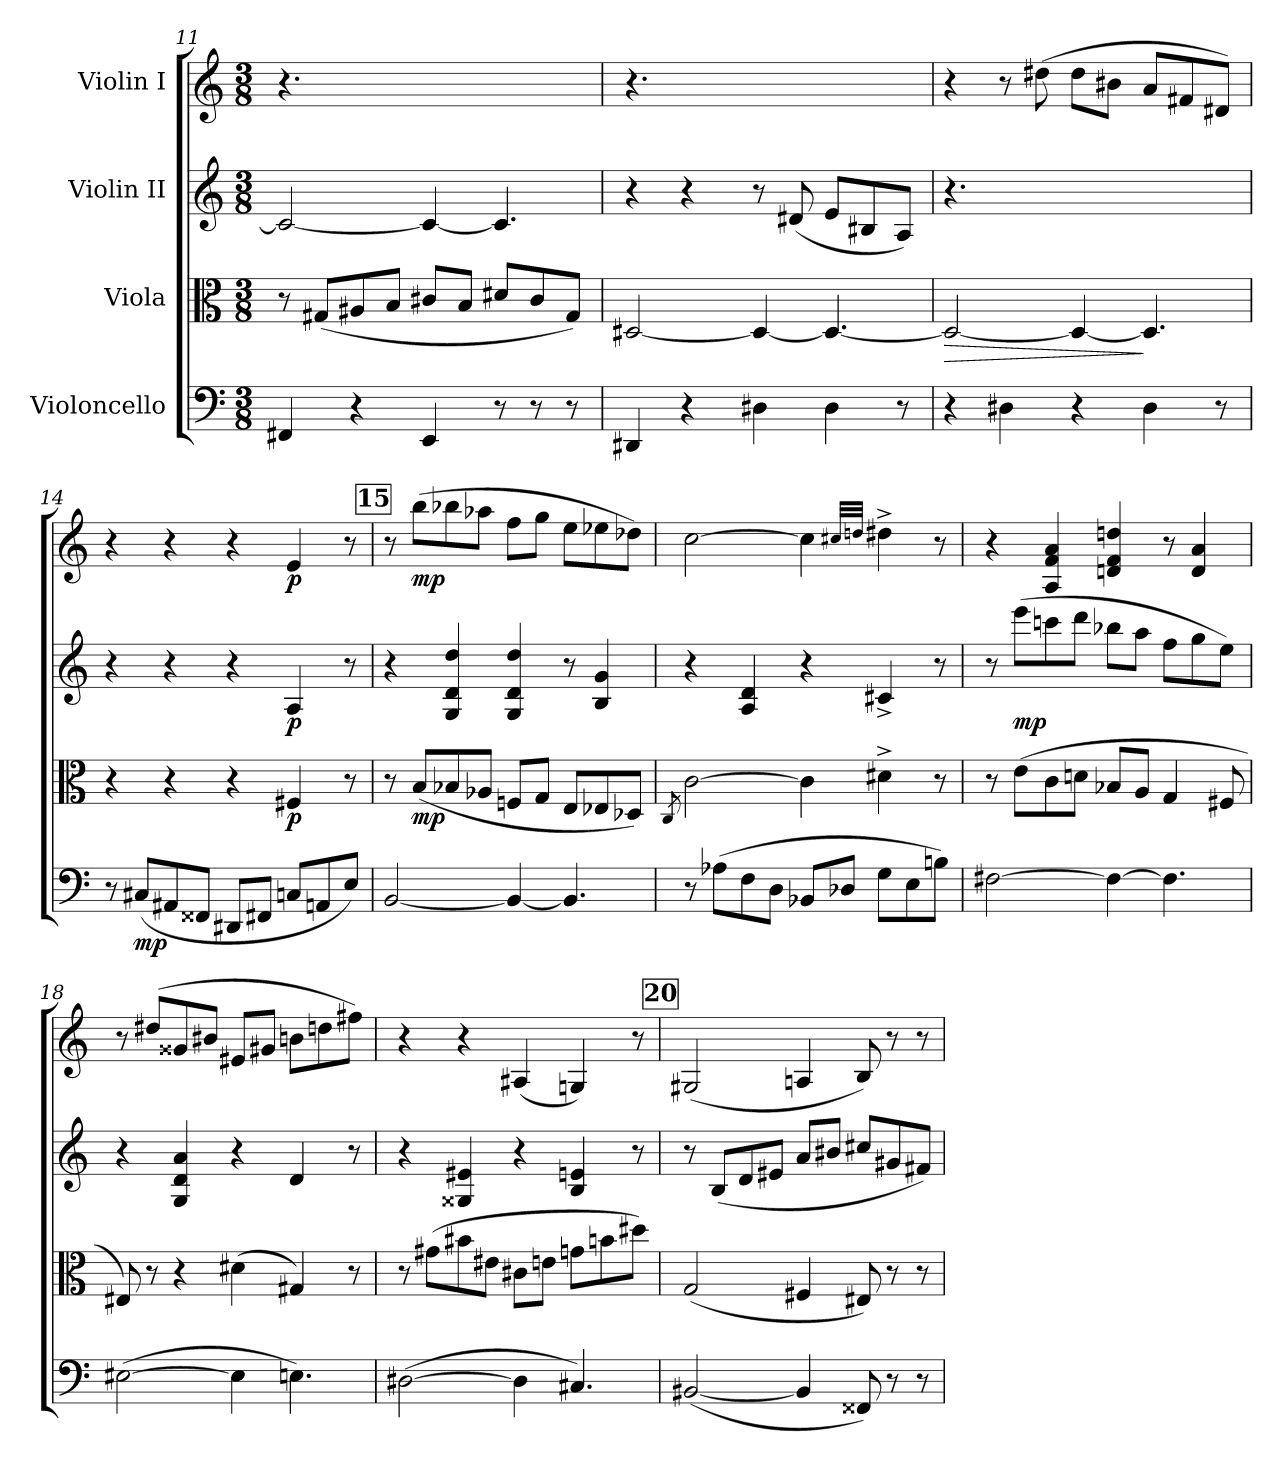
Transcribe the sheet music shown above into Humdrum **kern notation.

**kern	**dynam	**kern	**dynam	**kern	**dynam	**kern	**dynam
*part4	*part4	*part3	*part3	*part2	*part2	*part1	*part1
*staff4	*staff4	*staff3	*staff3	*staff2	*staff2	*staff1	*staff1
*I"Violoncello	*	*I"Viola	*	*I"Violin II	*	*I"Violin I	*
!!LO:PB:g=z
*clefF4	*	*clefC3	*	*clefG2	*	*clefG2	*
*k[]	*	*k[]	*	*k[]	*	*k[]	*
*M3/8	*	*M3/8	*	*M3/8	*	*M3/8	*
=11	=11	=11	=11	=11	=11	=11	=11
4FF#X/	.	8r	.	2c#/_	.	4.r	.
.	.	(<8G#X/L	.	.	.	.	.
4r	.	8A#X/	.	.	.	.	.
.	.	8B/J	.	.	.	2.ryy	.
4EE/	.	8c#X/L	.	4c#/_	.	.	.
.	.	8B/J	.	.	.	.	.
8r	.	8d#X/L	.	4.c#/]	.	.	.
8r	.	8c#/	.	.	.	.	.
8r	.	8G#/J)	.	.	.	.	.
=12	=12	=12	=12	=12	=12	=12	=12
4DD#X/	.	[2D#X/	.	4r	.	4.r	.
4r	.	.	.	4r	.	.	.
.	.	.	.	.	.	2.ryy	.
4D#X\	.	4D#/_	.	8r	.	.	.
.	.	.	.	(<8d#X/	.	.	.
4D#\	.	4.D#/_	.	8e/L	.	.	.
.	.	.	.	8B#X/	.	.	.
8r	.	.	.	8A/J)	.	.	.
=13	=13	=13	=13	=13	=13	=13	=13
!	!	!	!LO:HP:b	!	!	!	!
4r	.	2D#/_	>	4.r	.	4r	.
4D#X\	.	.	.	.	.	8r	.
!	!	!	!	!	!	!	!LO:DY:b
!	!	!	!	!	!	!	!LO:DY:n=1:b
.	.	.	.	2.ryy	.	(>8dd#X\	other-dynamics p
4r	.	4D#/_	.	.	.	8dd#\L	.
.	.	.	.	.	.	8b#X\J	.
4D#\	.	4.D#/]	]	.	.	8a/L	.
.	.	.	.	.	.	8f#X/	.
8r	.	.	.	.	.	8d#X/J)	.
!!LO:LB:g=z
=14	=14	=14	=14	=14	=14	=14	=14
8r	.	4r	.	4r	.	4r	.
!	!LO:DY:b	!	!	!	!	!	!
(<8C#X/L	mp	.	.	.	.	.	.
8AA#X/	.	4r	.	4r	.	4r	.
8FF##X/J	.	.	.	.	.	.	.
8DD#X/L	.	4r	.	4r	.	4r	.
8FF#X/J	.	.	.	.	.	.	.
!	!	!	!LO:DY:b	!	!LO:DY:b	!	!LO:DY:b
8Cn/L	.	4F#X/	p	4A/	p	4e/	p
8AAn/	.	.	.	.	.	.	.
8E/J)	.	8r	.	8r	.	8r	.
!!LO:REH:place=s1:a:fs=14:t=15
=15	=15	=15	=15	=15	=15	=15	=15
[2BB/	.	8r	.	4r	.	8r	.
!	!	!	!LO:DY:b	!	!	!	!LO:DY:b
.	.	(<8B/L	mp	.	.	(>8bb\L	mp
.	.	8B-X/	.	4G/ 4d/ 4dd/	.	8bb-X\	.
.	.	8A-X/J	.	.	.	8aa-X\J	.
4BB/_	.	8Fni/L	.	4G/ 4d/ 4dd/	.	8ff\L	.
.	.	8G/J	.	.	.	8gg\J	.
4.BB/]	.	8E/L	.	8r	.	8ee\L	.
.	.	8E-X/	.	4B/ 4g/	.	8ee-X\	.
.	.	8D-X/J)	.	.	.	8dd-X\J)	.
=16	=16	=16	=16	=16	=16	=16	=16
.	.	8qC/	.	.	.	.	.
8r	.	[2c\	.	4r	.	[2cc\	.
(>8A-X\L	.	.	.	.	.	.	.
8F\	.	.	.	4A/ 4d/	.	.	.
8D\J	.	.	.	.	.	.	.
8BB-X/L	.	4c\]	.	4r	.	4cc\]	.
8D-X/J	.	.	.	.	.	.	.
.	.	.	.	.	.	32qcc#X/LLL	.
.	.	.	.	.	.	32qddni/JJJ	.
8G\L	.	4d#X^\	.	4c#X^/	.	4dd#X^\	.
8E\	.	.	.	.	.	.	.
8Bni\J)	.	8r	.	8r	.	8r	.
!!LO:LB:g=z
=17	=17	=17	=17	=17	=17	=17	=17
[2F#X\	.	8r	.	8r	.	4r	.
!	!	!	!	!	!LO:DY:b	!	!
.	.	(>8e\L	.	(>8eee\L	mp	.	.
.	.	8c\	.	8cccni\	.	4A/ 4f/ 4a/	.
.	.	8dni\J	.	8ddd\J	.	.	.
4F#\_	.	8B-X/L	.	8bb-X\L	.	4dni/ 4f/ 4ddni/	.
.	.	8A/J	.	8aa\J	.	.	.
4.F#\]	.	4G/	.	8ff\L	.	8r	.
.	.	.	.	8gg\	.	4d/ 4a/	.
.	.	8F#X/	.	8ee\J)	.	.	.
=18	=18	=18	=18	=18	=18	=18	=18
(>[2E#X\	.	8E#X/)	.	4r	.	8r	.
.	.	8r	.	.	.	(>8dd#X/L	.
.	.	4r	.	4G/ 4d/ 4a/	.	8g##X/	.
.	.	.	.	.	.	8b#X/J	.
4E#\]	.	(>4d#X\	.	4r	.	8e#X/L	.
.	.	.	.	.	.	8g#X/J	.
4.En\)	.	4G#X/)	.	4d/	.	8bn\L	.
.	.	.	.	.	.	8ddn\	.
.	.	8r	.	8r	.	8ff#X\J)	.
!!LO:PB:g=z
=19	=19	=19	=19	=19	=19	=19	=19
(>[2D#X\	.	8r	.	4r	.	4r	.
.	.	(>8g#X\L	.	.	.	.	.
.	.	8b#X\	.	4G##X/ 4e#X/	.	4r	.
.	.	8e#X\J	.	.	.	.	.
4D#\]	.	8c#X\L	.	4r	.	(<4A#X/	.
.	.	8en\J	.	.	.	.	.
4.C#X/)	.	8gn\L	.	4B/ 4en/	.	4Gni/)	.
.	.	8bn\	.	.	.	.	.
.	.	8dd#X\J)	.	8r	.	8r	.
!!LO:REH:place=s1:a:fs=14:t=20
=20	=20	=20	=20	=20	=20	=20	=20
(<[2BB#X/	.	(<2G/	.	8r	.	(<2G#X/	.
.	.	.	.	(<8B/L	.	.	.
.	.	.	.	8d/	.	.	.
.	.	.	.	8e#X/J	.	.	.
4BB#/]	.	4F#X/	.	8a/L	.	4Ani/	.
.	.	.	.	8b#X/J	.	.	.
8FF##X/)	.	8E#X/)	.	8cc#X/L	.	8B/)	.
8r	.	8r	.	8g#X/	.	8r	.
8r	.	8r	.	8f#X/J)	.	8r	.
=	=	=	=	=	=	=	=
*-	*-	*-	*-	*-	*-	*-	*-
